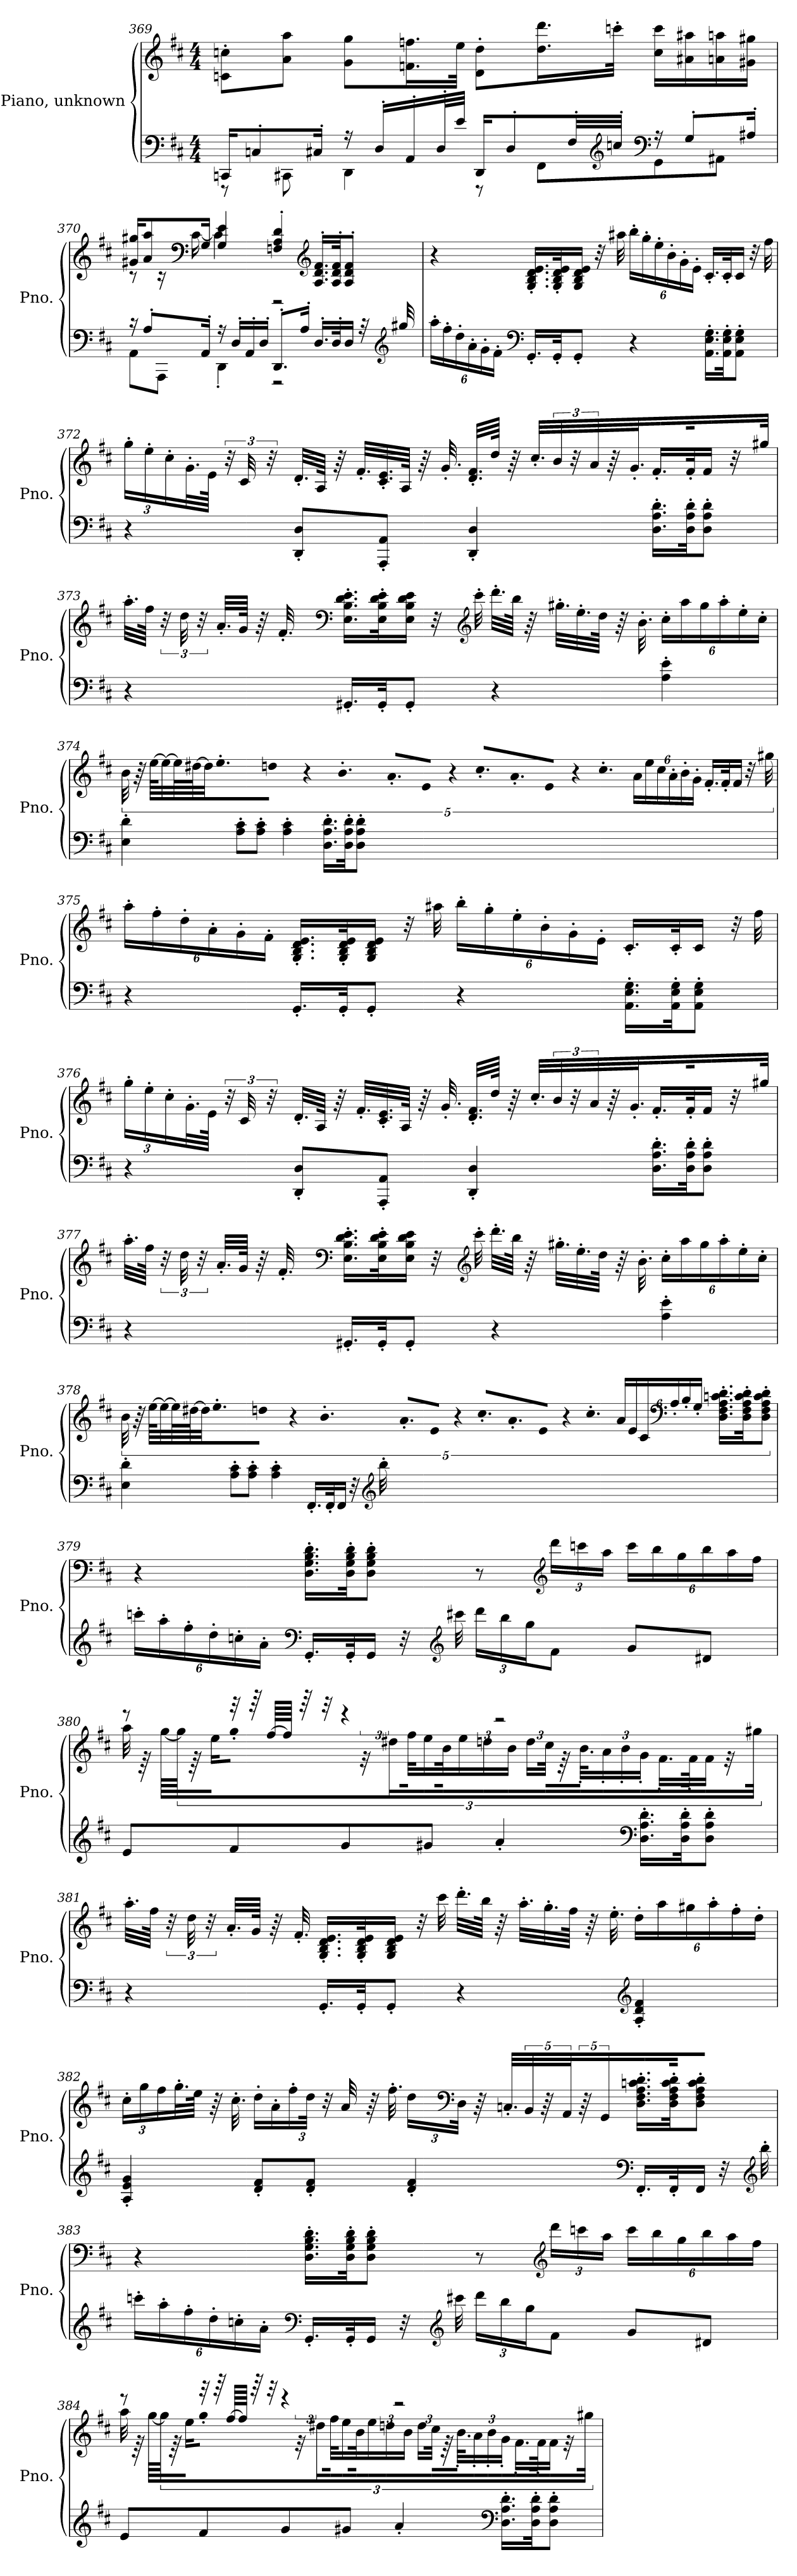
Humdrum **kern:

**kern	**kern
*part1	*part1
*staff2	*staff1
*I"Piano, unknown	*
*I'Pno.	*
!!LO:PB:g=z
*clefF4	*clefG2
*k[f#c#]	*k[f#c#]
*M4/4	*M4/4
=369	=369
*^	*
16CCn/KL	8r	8cn\' 8ccn\'L
8Cn'/	.	.
.	8CC#X\	8a\ 8aa\J
16C#X'/Jk	.	.
16r	4DD\	8g\ 8gg\L
16D'/LL	.	.
16AA'/	.	16.fn\ 16.ffn\L
32D'/L	.	.
32e/JJJ	.	32ee\JJk
16DD/KL	8r	8d\' 8dd\'L
8D'/	.	.
.	8FF#\L	16.dd\ 16.ddd\L
32F#'/LL	.	.
*clefG2	*	*
32ccn'/JJJ	.	32cccn'\JJk
*clefF4	*	*
16r	8GG\	16cc\ 16ccc\LL
8G'/L	.	16a#X\ 16aa#X\
.	8AA#X\J	16an\ 16aan\
16A#X'/Jk	.	16g#X\ 16gg#X\JJ
!!LO:LB:g=z
=370	=370	=370
*	*	*^
16r	8AA\L	16g#X/ 16gg#X/KL	8r
8A'/L	.	8a/ 8aa/	.
.	8AAA\J	.	16r
*	*	*clefF4	*
16AA'/Jk	.	16G/Jk	[16c#\
16r	4DD'\	4G/ 4e/	4c#\]
16D'/LL	.	.	.
16AA'/	.	.	.
16D'/JJ	.	.	.
8.DD'/L	2r	4Fn/' 4A/' 4d/'	2r
16A'/Jk	.	.	.
*	*	*clefG2	*
16.D'/LL	.	16.A/' 16.d/' 16.f#/'LL	.
32D'/K	.	32A/' 32d/' 32f#/'JK	.
16D/JJ	.	8A/' 8d/' 8f#/'J	.
32r	.	.	.
*clefG2	*	*	*
32gg#X/	.	.	.
*v	*v	*	*
*	*v	*v
!!LO:LB:g=z
=371	=371
*Xbrackettup	*
24aa'\LL	4r
24ff#'\	.
24dd'\	.
24a'\	.
24g'\	.
24f#'\JJ	.
*clefF4	*
16.GG'/LL	16.G/' 16.B/' 16.d/' 16.e/'LL
32GG'/JK	32G/' 32B/' 32d/' 32e/'K
8GG'/J	16G/ 16B/ 16d/ 16e/JJ
.	32r
.	32aa#X\
*	*Xbrackettup
4r	24bb'\LL
.	24gg'\
.	24ee'\
.	24b'\
.	24g'\
.	24e'\JJ
16.AA\' 16.E\' 16.G\'LL	16.c#'/LL
32AA\' 32E\' 32G\'JK	32c#'/K
8AA\' 8E\' 8G\'J	16c#/JJ
.	32r
.	32ff#\
!!LO:LB:g=z
=372	=372
4r	24gg'\LL
.	24ee'\
.	24cc#'\
.	32.g'\L
.	64e\JJJk
*	*brackettup
.	48r
.	48c#/
.	48r
8DD/' 8D/'L	32.d'/LLL
.	64A/JJJk
.	64r
.	32.f#'/LLL
8AAA/' 8AA/'J	32.c#/' 32.e/'
.	64A/JJJk
.	64r
.	32.g'/
4DD/' 4D/'	32.d/' 32.f#/'LLL
.	64dd/JJJk
.	64r
.	32.cc#'\LLL
.	48b\JJJ
.	48r
.	48a/
.	64r
.	32.g'/
16.D\' 16.A\' 16.d\'LL	16.f#'/LL
32D\' 32A\' 32d\'JK	32f#'/K
8D\' 8A\' 8d\'J	16f#/JJ
.	32r
.	32gg#X\
!!LO:LB:g=z
=373	=373
4r	32.aa'\LLL
.	64ff#\JJJk
.	48r
.	48dd\
.	48r
.	32.a'/LLL
.	64g/JJJk
.	64r
.	32.f#'/
*	*clefF4
16.GG#X'/LL	16.E\' 16.B\' 16.d\' 16.e\'LL
32GG#'/JK	32E\' 32B\' 32d\' 32e\'K
8GG#'/J	16E\ 16B\ 16d\ 16e\JJ
.	32r
*	*clefG2
.	32ccc#'\
4r	32.ddd'\LLL
.	64bb\JJJk
.	64r
.	32.gg#X'\LLL
.	32.ee'\
.	64dd\JJJk
.	64r
.	32.b'\
*	*Xbrackettup
4A\' 4e\'	24cc#'\LL
.	24aa\
.	24gg#\
.	24aa'\
.	24ee'\
.	24cc#'\JJ
!!LO:LB:g=z
=374	=374
*	*brackettup
4E\' 4d\'	40b\
.	80r
.	[80ee\KLLL
.	40ee\_
.	80ee\L]
.	[80dd#X\J
.	40dd#\]
.	32.ee'\
.	64ddn\JJJk
.	64r
.	32.b'\
8A\' 8c#\'L	32.a'/LLL
.	64e/JJJk
.	64r
.	32.cc#'/LLL
8A\' 8c#\'J	32.a'/
.	64e/JJJk
.	64r
.	32.cc#'\
*	*Xbrackettup
4A\' 4c#\'	24a\LL
.	24ee\
.	24cc#\
.	24a'\
.	24b'\
.	24g'\JJ
16.D\' 16.A\' 16.d\'LL	16.f#'/LL
32D\' 32A\' 32d\'JK	32f#'/K
8D\' 8A\' 8d\'J	16f#/JJ
.	32r
.	32gg#X\
!!LO:PB:g=z
=375	=375
4r	24aa'\LL
.	24ff#'\
.	24dd'\
.	24a'\
.	24g'\
.	24f#'\JJ
16.GG'/LL	16.G/' 16.B/' 16.d/' 16.e/'LL
32GG'/JK	32G/' 32B/' 32d/' 32e/'K
8GG'/J	16G/ 16B/ 16d/ 16e/JJ
.	32r
.	32aa#X\
4r	24bb'\LL
.	24gg'\
.	24ee'\
.	24b'\
.	24g'\
.	24e'\JJ
16.AA\' 16.E\' 16.G\'LL	16.c#'/LL
32AA\' 32E\' 32G\'JK	32c#'/K
8AA\' 8E\' 8G\'J	16c#/JJ
.	32r
.	32ff#\
!!LO:LB:g=z
=376	=376
4r	24gg'\LL
.	24ee'\
.	24cc#'\
.	32.g'\L
.	64e\JJJk
*	*brackettup
.	48r
.	48c#/
.	48r
8DD/' 8D/'L	32.d'/LLL
.	64A/JJJk
.	64r
.	32.f#'/LLL
8AAA/' 8AA/'J	32.c#/' 32.e/'
.	64A/JJJk
.	64r
.	32.g'/
4DD/' 4D/'	32.d/' 32.f#/'LLL
.	64dd/JJJk
.	64r
.	32.cc#'\LLL
.	48b\JJJ
.	48r
.	48a/
.	64r
.	32.g'/
16.D\' 16.A\' 16.d\'LL	16.f#'/LL
32D\' 32A\' 32d\'JK	32f#'/K
8D\' 8A\' 8d\'J	16f#/JJ
.	32r
.	32gg#X\
!!LO:LB:g=z
=377	=377
4r	32.aa'\LLL
.	64ff#\JJJk
.	48r
.	48dd\
.	48r
.	32.a'/LLL
.	64g/JJJk
.	64r
.	32.f#'/
*	*clefF4
16.GG#X'/LL	16.E\' 16.B\' 16.d\' 16.e\'LL
32GG#'/JK	32E\' 32B\' 32d\' 32e\'K
8GG#'/J	16E\ 16B\ 16d\ 16e\JJ
.	32r
*	*clefG2
.	32ccc#'\
4r	32.ddd'\LLL
.	64bb\JJJk
.	64r
.	32.gg#X'\LLL
.	32.ee'\
.	64dd\JJJk
.	64r
.	32.b'\
*	*Xbrackettup
4A\' 4e\'	24cc#'\LL
.	24aa\
.	24gg#\
.	24aa'\
.	24ee'\
.	24cc#'\JJ
!!LO:LB:g=z
=378	=378
*	*brackettup
4E\' 4d\'	40b\
.	80r
.	[80ee\KLLL
.	40ee\_
.	80ee\L]
.	[80dd#X\J
.	40dd#\]
.	32.ee'\
.	64ddn\JJJk
.	64r
.	32.b'\
8A\' 8c#\'L	32.a'/LLL
.	64e/JJJk
.	64r
.	32.cc#'/LLL
8A\' 8c#\'J	32.a'/
.	64e/JJJk
.	64r
.	32.cc#'\
*	*Xbrackettup
4A\' 4c#\'	24a/LL
.	24e/
.	24c#/
*	*clefF4
.	24A'/
.	24B'/
.	24G'/JJ
16.FF#'/LL	16.D\' 16.F#\' 16.A\' 16.cn\' 16.d\'LL
32FF#'/K	32D\' 32F#\' 32A\' 32c\' 32d\'JK
16FF#/JJ	8D\' 8F#\' 8A\' 8c\' 8d\'J
32r	.
*clefG2	*
32bb'\	.
!!LO:LB:g=z
=379	=379
24cccn'\LL	4r
24aa'\	.
24ff#'\	.
24dd'\	.
24ccn'\	.
24a'\JJ	.
*clefF4	*
16.GG'/LL	16.D\' 16.G\' 16.B\' 16.d\'LL
32GG'/K	32D\' 32G\' 32B\' 32d\'JK
16GG/JJ	8D\' 8G\' 8B\' 8d\'J
32r	.
*clefG2	*
32ccc#X\	.
24ddd\LL	8r
24bb\	.
24gg\J	.
*	*clefG2
8f#\J	24ddd\LL
.	24cccn\
.	24aa\JJ
8g/L	24ccc\LL
.	24bb\
.	24gg\
8d#X/J	24bb\
.	24aa\
.	24ff#\JJ
!!LO:LB:g=z
=380	=380
*	*^
8e/L	8r	32aa\
.	.	64r
.	.	[64gg\LLLL
*	*	*brackettup
.	.	96gg\JJJJ]
.	.	96r
.	.	24ee\LL
8f#/	32r	16gg'\JJ
.	64r	.
.	[64ff#/LLLL	.
.	64ff#/JJJJ]	48r
.	64r	.
.	.	24dd#X\
.	32r	.
8g/	4r	32ff#\KLL
.	.	16ee\
.	.	32b\K
*	*	*Xbrackettup
8g#X/J	.	24ee\
.	.	24ddn\
.	.	24b\JJ
4a'/	2r	24dd\LL
.	.	48cc#\JJk
.	.	64r
.	.	32.b'\KLL
.	.	24a'\
.	.	24b'\
.	.	24g'\JJ
*clefF4	*	*
16.D\' 16.A\' 16.d\'LL	.	16.f#'\LL
32D\' 32A\' 32d\'JK	.	32f#'\K
8D\' 8A\' 8d\'J	.	16f#\JJ
.	.	32r
.	.	32gg#X\
*	*v	*v
!!LO:PB:g=z
=381	=381
4r	32.aa'\LLL
.	64ff#\JJJk
*	*brackettup
.	48r
.	48dd\
.	48r
.	32.a'/LLL
.	64g/JJJk
.	64r
.	32.f#'/
16.GG'/LL	16.G/' 16.B/' 16.d/' 16.e/'LL
32GG'/JK	32G/' 32B/' 32d/' 32e/'K
8GG'/J	16G/ 16B/ 16d/ 16e/JJ
.	32r
.	32ccc#\
4r	32.ddd'\LLL
.	64bb\JJJk
.	64r
.	32.aa'\LLL
.	32.gg'\
.	64ff#\JJJk
.	64r
.	32.ee'\
*clefG2	*
*	*Xbrackettup
4A/' 4d/' 4f#/'	24dd'\LL
.	24aa\
.	24gg#X\
.	24aa'\
.	24ff#'\
.	24dd'\JJ
!!LO:LB:g=z
=382	=382
4A/' 4e/' 4g/'	24cc#'\LL
.	24gg\
.	24ff#\
.	32.gg'\L
.	64ee\JJJk
.	64r
.	32.cc#'\
8d/' 8f#/'L	24dd'\LL
.	24a'\
.	24ff#'\
*	*brackettup
8d/' 8f#/'J	48dd\JJk
.	48r
.	48a/
.	64r
.	32.ff#'\
*	*Xbrackettup
4d/' 4f#/'	24dd\LL
*	*clefF4
.	48D\JJk
.	64r
.	32.Cn'/LLL
*	*brackettup
.	40BB/JJJ
.	80r
.	40AA/
.	80r
.	20GG/
*clefF4	*
16.FF#'/LL	16.D\' 16.F#\' 16.A\' 16.cn\' 16.d\'LL
32FF#'/K	32D\' 32F#\' 32A\' 32c\' 32d\'JK
16FF#/JJ	8D\' 8F#\' 8A\' 8c\' 8d\'J
32r	.
*clefG2	*
32bb'\	.
!!LO:LB:g=z
=383	=383
24cccn'\LL	4r
24aa'\	.
24ff#'\	.
24dd'\	.
24ccn'\	.
24a'\JJ	.
*clefF4	*
16.GG'/LL	16.D\' 16.G\' 16.B\' 16.d\'LL
32GG'/K	32D\' 32G\' 32B\' 32d\'JK
16GG/JJ	8D\' 8G\' 8B\' 8d\'J
32r	.
*clefG2	*
32ccc#X\	.
24ddd\LL	8r
24bb\	.
24gg\J	.
*	*clefG2
*	*Xbrackettup
8f#\J	24ddd\LL
.	24cccn\
.	24aa\JJ
8g/L	24ccc\LL
.	24bb\
.	24gg\
8d#X/J	24bb\
.	24aa\
.	24ff#\JJ
!!LO:LB:g=z
=384	=384
*	*^
8e/L	8r	32aa\
.	.	64r
.	.	[64gg\LLLL
*	*	*brackettup
.	.	96gg\JJJJ]
.	.	96r
.	.	24ee\LL
8f#/	32r	16gg'\JJ
.	64r	.
.	[64ff#/LLLL	.
.	64ff#/JJJJ]	48r
.	64r	.
.	.	24dd#X\
.	32r	.
8g/	4r	32ff#\KLL
.	.	16ee\
.	.	32b\K
*	*	*Xbrackettup
8g#X/J	.	24ee\
.	.	24ddn\
.	.	24b\JJ
4a'/	2r	24dd\LL
.	.	48cc#\JJk
.	.	64r
.	.	32.b'\KLL
.	.	24a'\
.	.	24b'\
.	.	24g'\JJ
*clefF4	*	*
16.D\' 16.A\' 16.d\'LL	.	16.f#'\LL
32D\' 32A\' 32d\'JK	.	32f#'\K
8D\' 8A\' 8d\'J	.	16f#\JJ
.	.	32r
.	.	32gg#X\
*	*v	*v
=	=
*-	*-
